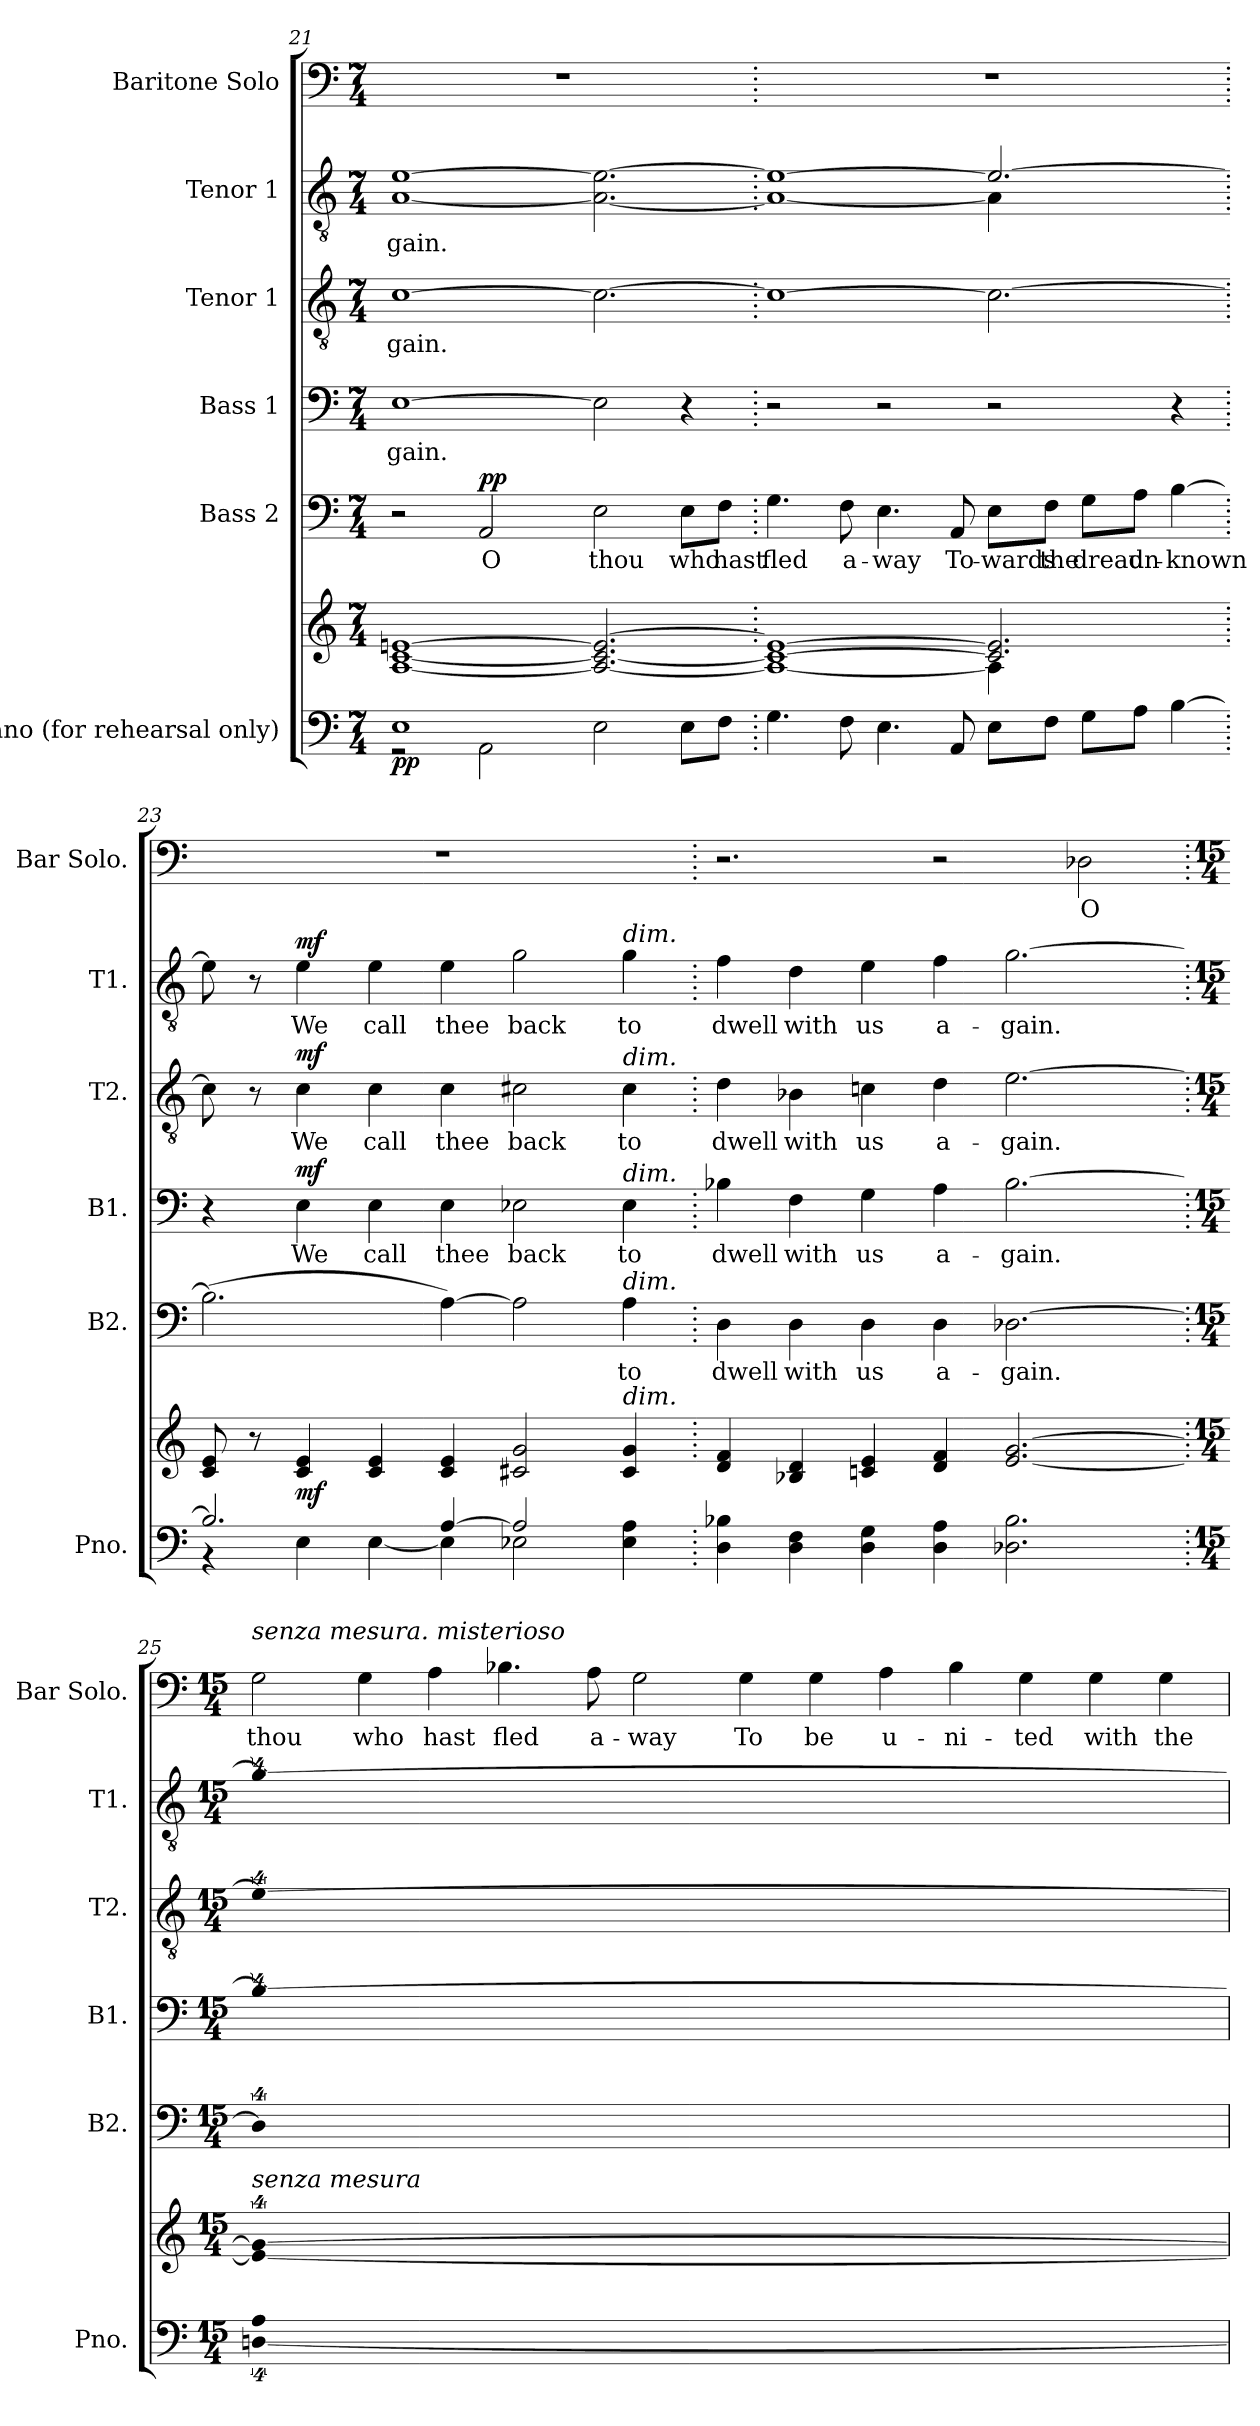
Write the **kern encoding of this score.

**kern	**kern	**dynam	**kern	**text	**dynam	**kern	**text	**dynam	**kern	**text	**dynam	**kern	**text	**dynam	**kern	**text
*part6	*part6	*part6	*part5	*part5	*part5	*part4	*part4	*part4	*part3	*part3	*part3	*part2	*part2	*part2	*part1	*part1
*staff7	*staff6	*staff6/7	*staff5	*staff5	*staff5	*staff4	*staff4	*staff4	*staff3	*staff3	*staff3	*staff2	*staff2	*staff2	*staff1	*staff1
*I"Piano (for rehearsal only)	*	*	*I"Bass 2	*	*	*I"Bass 1	*	*	*I"Tenor 1	*	*	*I"Tenor 1	*	*	*I"Baritone Solo	*
*I'Pno.	*	*	*I'B2.	*	*	*I'B1.	*	*	*I'T2.	*	*	*I'T1.	*	*	*I'Bar  Solo.	*
*clefF4	*clefG2	*	*clefF4	*	*	*clefF4	*	*	*clefGv2	*	*	*clefGv2	*	*	*clefF4	*
*	*	*	*	*	*	*	*	*	*ITrd7c12	*	*	*ITrd7c12	*	*	*	*
*k[]	*k[]	*	*k[]	*	*	*k[]	*	*	*k[]	*	*	*k[]	*	*	*k[]	*
*C:	*C:	*	*C:	*	*	*C:	*	*	*C:	*	*	*C:	*	*	*C:	*
*M7/4	*M7/4	*	*M7/4	*	*	*M7/4	*	*	*M7/4	*	*	*M7/4	*	*	*M7/4	*
=21	=21	=21	=21	=21	=21	=21	=21	=21	=21	=21	=21	=21	=21	=21	=21	=21
*^	*^	*	*	*	*	*	*	*	*	*	*	*	*	*	*	*
!	!	!	!	!LO:DY:b=2	!	!	!	!	!LO:LY:b	!	!	!LO:LY:b	!	!	!LO:LY:b	!	!	!
1E	2r	[1A [1c [1en	2.ryy	pp	2r	.	.	[1E	-gain.	.	[1C	-gain.	.	[1AA [1E	-gain.	.	1..r	.
!	!	!	!	!	!	!LO:LY:b	!LO:DY:b	!	!	!	!	!	!	!	!	!	!	!
.	2AA\	.	.	.	2AA/	O	pp	.	.	.	.	.	.	.	.	.	.	.
.	.	.	1ryy	.	.	.	.	.	.	.	.	.	.	.	.	.	.	.
!	!	!	!	!	!	!LO:LY:b	!	!	!	!	!	!	!	!	!	!	!	!
2.ryy	2E\	2.A/_ 2.c/_ 2.e/_	.	.	2E\	thou	.	2E\]	.	.	2.C\_	.	.	2.AA\_ 2.E\_	.	.	.	.
!	!	!	!	!	!	!LO:LY:b	!	!	!	!	!	!	!	!	!	!	!	!
.	8E\L	.	.	.	8E\L	who	.	4r	.	.	.	.	.	.	.	.	.	.
!	!	!	!	!	!	!LO:LY:b	!	!	!	!	!	!	!	!	!	!	!	!
.	8F\J	.	.	.	8F\J	hast	.	.	.	.	.	.	.	.	.	.	.	.
=22.	=22.	=22.	=22.	=22.	=22.	=22.	=22.	=22.	=22.	=22.	=22.	=22.	=22.	=22.	=22.	=22.	=22.	=22.
!	!	!	!	!	!	!LO:LY:b	!	!	!	!	!	!	!	!	!	!	!	!
*v	*v	*	*	*	*	*	*	*	*	*	*	*	*	*^	*	*	*	*
4.G\	1c_ 1e_	1A_	.	4.G\	fled	.	2r	.	.	1C_	.	.	1E_	1AA_	.	.	1..r	.
!	!	!	!	!	!LO:LY:b	!	!	!	!	!	!	!	!	!	!	!	!	!
8F\	.	.	.	8F\	a-	.	.	.	.	.	.	.	.	.	.	.	.	.
!	!	!	!	!	!LO:LY:b	!	!	!	!	!	!	!	!	!	!	!	!	!
4.E\	.	.	.	4.E\	-way	.	2r	.	.	.	.	.	.	.	.	.	.	.
!	!	!	!	!	!LO:LY:b	!	!	!	!	!	!	!	!	!	!	!	!	!
8AA/	.	.	.	8AA/	To-	.	.	.	.	.	.	.	.	.	.	.	.	.
!	!	!	!	!	!LO:LY:b	!	!	!	!	!	!	!	!	!	!	!	!	!
8E\L	2.c/] 2.e/]	4A\]	.	8E\L	-wards	.	2r	.	.	2.C\_	.	.	2.E/_	4AA\]	.	.	.	.
!	!	!	!	!	!LO:LY:b	!	!	!	!	!	!	!	!	!	!	!	!	!
8F\J	.	.	.	8F\J	the	.	.	.	.	.	.	.	.	.	.	.	.	.
!	!	!	!	!	!LO:LY:b	!	!	!	!	!	!	!	!	!	!	!	!	!
8G\L	.	2ryy	.	8G\L	dread	.	.	.	.	.	.	.	.	2ryy	.	.	.	.
!	!	!	!	!	!LO:LY:b	!	!	!	!	!	!	!	!	!	!	!	!	!
8A\J	.	.	.	8A\J	un-	.	.	.	.	.	.	.	.	.	.	.	.	.
!	!	!	!	!	!LO:LY:b	!	!	!	!	!	!	!	!	!	!	!	!	!
[4B\	.	.	.	[4B\	-known	.	4r	.	.	.	.	.	.	.	.	.	.	.
*	*v	*v	*	*	*	*	*	*	*	*	*	*	*v	*v	*	*	*	*
!!LO:PB:g=z
=23.	=23.	=23.	=23.	=23.	=23.	=23.	=23.	=23.	=23.	=23.	=23.	=23.	=23.	=23.	=23.	=23.
*^	*	*	*	*	*	*	*	*	*	*	*	*	*	*	*	*
2.B/]	4r	8c/ 8e/	.	(>2.B\]	.	.	4r	.	.	8C\]	.	.	8E\]	.	.	1..r	.
.	.	8r	.	.	.	.	.	.	.	8r	.	.	8r	.	.	.	.
!	!	!	!LO:DY:b	!	!	!	!	!LO:LY:b	!LO:DY:b	!	!LO:LY:b	!LO:DY:b	!	!LO:LY:b	!LO:DY:b	!	!
.	4E\	4c/ 4e/	mf	.	.	.	4E\	We	mf	4C\	We	mf	4E\	We	mf	.	.
!	!	!	!	!	!	!	!	!LO:LY:b	!	!	!LO:LY:b	!	!	!LO:LY:b	!	!	!
.	[4E\	4c/ 4e/	.	.	.	.	4E\	call	.	4C\	call	.	4E\	call	.	.	.
!	!	!	!	!	!	!	!	!LO:LY:b	!	!	!LO:LY:b	!	!	!LO:LY:b	!	!	!
[4A/	4E\]	4c/ 4e/	.	[4A\)	.	.	4E\	thee	.	4C\	thee	.	4E\	thee	.	.	.
!	!	!	!	!	!	!	!	!LO:LY:b	!	!	!LO:LY:b	!	!	!LO:LY:b	!	!	!
2A/]	2E-X\	2c#X/ 2g/	.	2A\]	.	.	2E-X\	back	.	2C#X\	back	.	2G\	back	.	.	.
!	!	!	!	!	!	!	!	!	!	!	!	!	!LO:TX:a:i:t=dim.	!	!	!	!
!	!	!	!	!	!	!	!	!	!	!LO:TX:a:i:t=dim.	!	!	!	!	!	!	!
!	!	!	!	!	!	!	!LO:TX:a:i:t=dim.	!	!	!	!	!	!	!	!	!	!
!	!	!	!	!LO:TX:a:i:t=dim.	!	!	!	!	!	!	!	!	!	!	!	!	!
!	!	!LO:TX:a:i:t=dim.	!	!	!	!	!	!	!	!	!	!	!	!	!	!	!
!	!	!	!	!	!LO:LY:b	!	!	!LO:LY:b	!	!	!LO:LY:b	!	!	!LO:LY:b	!	!	!
4ryy	4E-\ 4A\	4c#/ 4g/	.	4A\	to	.	4E-\	to	.	4C#\	to	.	4G\	to	.	.	.
=24.	=24.	=24.	=24.	=24.	=24.	=24.	=24.	=24.	=24.	=24.	=24.	=24.	=24.	=24.	=24.	=24.	=24.
!	!	!	!	!	!LO:LY:b	!	!	!LO:LY:b	!	!	!LO:LY:b	!	!	!LO:LY:b	!	!	!
*v	*v	*	*	*	*	*	*	*	*	*	*	*	*	*	*	*	*
4D\ 4B-X\	4d/ 4f/	.	4D\	dwell	.	4B-X\	dwell	.	4D\	dwell	.	4F\	dwell	.	2.r	.
!	!	!	!	!LO:LY:b	!	!	!LO:LY:b	!	!	!LO:LY:b	!	!	!LO:LY:b	!	!	!
4D\ 4F\	4B-X/ 4d/	.	4D\	with	.	4F\	with	.	4BB-X\	with	.	4D\	with	.	.	.
!	!	!	!	!LO:LY:b	!	!	!LO:LY:b	!	!	!LO:LY:b	!	!	!LO:LY:b	!	!	!
4D\ 4G\	4cn/ 4e/	.	4D\	us	.	4G\	us	.	4Cn\	us	.	4E\	us	.	.	.
!	!	!	!	!LO:LY:b	!	!	!LO:LY:b	!	!	!LO:LY:b	!	!	!LO:LY:b	!	!	!
4D\ 4A\	4d/ 4f/	.	4D\	a-	.	4A\	a-	.	4D\	a-	.	4F\	a-	.	2r	.
!	!	!	!	!LO:LY:b	!	!	!LO:LY:b	!	!	!LO:LY:b	!	!	!LO:LY:b	!	!	!
2.D-X\ 2.B-\	[2.e/ [2.g/	.	[2.D-X\	-gain.	.	[2.B-\	-gain.	.	[2.E\	-gain.	.	[2.G\	-gain.	.	.	.
!	!	!	!	!	!	!	!	!	!	!	!	!	!	!	!	!LO:LY:b
.	.	.	.	.	.	.	.	.	.	.	.	.	.	.	2D-X\	O
!!LO:LB:g=z
=25.	=25.	=25.	=25.	=25.	=25.	=25.	=25.	=25.	=25.	=25.	=25.	=25.	=25.	=25.	=25.	=25.
*M15/4	*M15/4	*	*M15/4	*	*	*M15/4	*	*	*M15/4	*	*	*M15/4	*	*	*M15/4	*
!	!	!	!	!	!	!	!	!	!	!	!	!	!	!	!LO:TX:a:i:t=senza mesura.    misterioso	!
!	!LO:TX:a:i:t=senza mesura	!	!	!	!	!	!	!	!	!	!	!	!	!	!	!
!LO:N:vis=00	!LO:N:vis=00	!	!LO:N:vis=00	!	!	!LO:N:vis=00	!	!	!LO:N:vis=00	!	!	!LO:N:vis=00	!	!	!	!LO:LY:b
[4%15Dn 4%15A	4%15e_ 4%15g_	.	4%15D-]	.	.	4%15B-_	.	.	4%15E_	.	.	4%15G_	.	.	2G\	thou
!	!	!	!	!	!	!	!	!	!	!	!	!	!	!	!	!LO:LY:b
.	.	.	.	.	.	.	.	.	.	.	.	.	.	.	4G\	who
!	!	!	!	!	!	!	!	!	!	!	!	!	!	!	!	!LO:LY:b
.	.	.	.	.	.	.	.	.	.	.	.	.	.	.	4A\	hast
!	!	!	!	!	!	!	!	!	!	!	!	!	!	!	!	!LO:LY:b
.	.	.	.	.	.	.	.	.	.	.	.	.	.	.	4.B-X\	fled
!	!	!	!	!	!	!	!	!	!	!	!	!	!	!	!	!LO:LY:b
.	.	.	.	.	.	.	.	.	.	.	.	.	.	.	8A\	a-
!	!	!	!	!	!	!	!	!	!	!	!	!	!	!	!	!LO:LY:b
.	.	.	.	.	.	.	.	.	.	.	.	.	.	.	2G\	-way
!	!	!	!	!	!	!	!	!	!	!	!	!	!	!	!	!LO:LY:b
.	.	.	.	.	.	.	.	.	.	.	.	.	.	.	4G\	To
!	!	!	!	!	!	!	!	!	!	!	!	!	!	!	!	!LO:LY:b
.	.	.	.	.	.	.	.	.	.	.	.	.	.	.	4G\	be
!	!	!	!	!	!	!	!	!	!	!	!	!	!	!	!	!LO:LY:b
.	.	.	.	.	.	.	.	.	.	.	.	.	.	.	4A\	u-
!	!	!	!	!	!	!	!	!	!	!	!	!	!	!	!	!LO:LY:b
.	.	.	.	.	.	.	.	.	.	.	.	.	.	.	4B-\	-ni-
!	!	!	!	!	!	!	!	!	!	!	!	!	!	!	!	!LO:LY:b
.	.	.	.	.	.	.	.	.	.	.	.	.	.	.	4G\	-ted
!	!	!	!	!	!	!	!	!	!	!	!	!	!	!	!	!LO:LY:b
.	.	.	.	.	.	.	.	.	.	.	.	.	.	.	4G\	with
!	!	!	!	!	!	!	!	!	!	!	!	!	!	!	!	!LO:LY:b
.	.	.	.	.	.	.	.	.	.	.	.	.	.	.	4G\	the
=	=	=	=	=	=	=	=	=	=	=	=	=	=	=	=	=
*-	*-	*-	*-	*-	*-	*-	*-	*-	*-	*-	*-	*-	*-	*-	*-	*-
